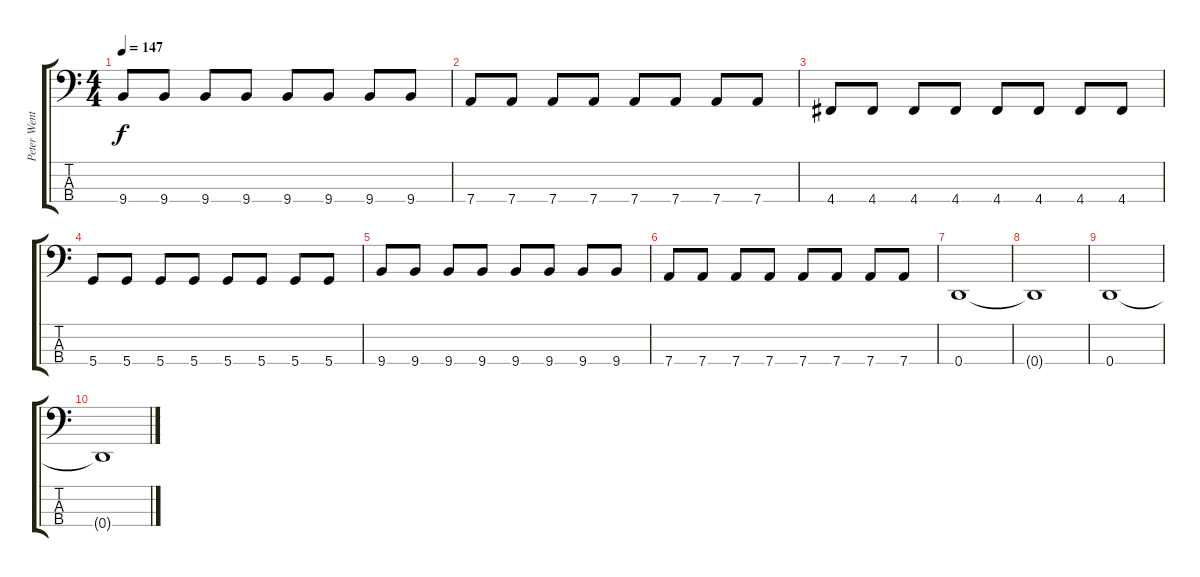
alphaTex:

\track ("Peter Wentz (Bass)" "Peter Went") {instrument electricbasspick}
\staff {score tabs}
\tuning (G2 D2 A1 D1) {hide}
\ts (4 4)
\tempo 147
\clef f4
\ks c
9.4.8{dy f} 9.4.8 9.4.8 9.4.8 9.4.8 9.4.8 9.4.8 9.4.8 |
7.4.8 7.4.8 7.4.8 7.4.8 7.4.8 7.4.8 7.4.8 7.4.8 |
4.4.8 4.4.8 4.4.8 4.4.8 4.4.8 4.4.8 4.4.8 4.4.8 |
5.4.8 5.4.8 5.4.8 5.4.8 5.4.8 5.4.8 5.4.8 5.4.8 |
9.4.8 9.4.8 9.4.8 9.4.8 9.4.8 9.4.8 9.4.8 9.4.8 |
7.4.8 7.4.8 7.4.8 7.4.8 7.4.8 7.4.8 7.4.8 7.4.8 |
0.4.1 |
0.4{t}.1 |
0.4.1 |
0.4{t}.1
